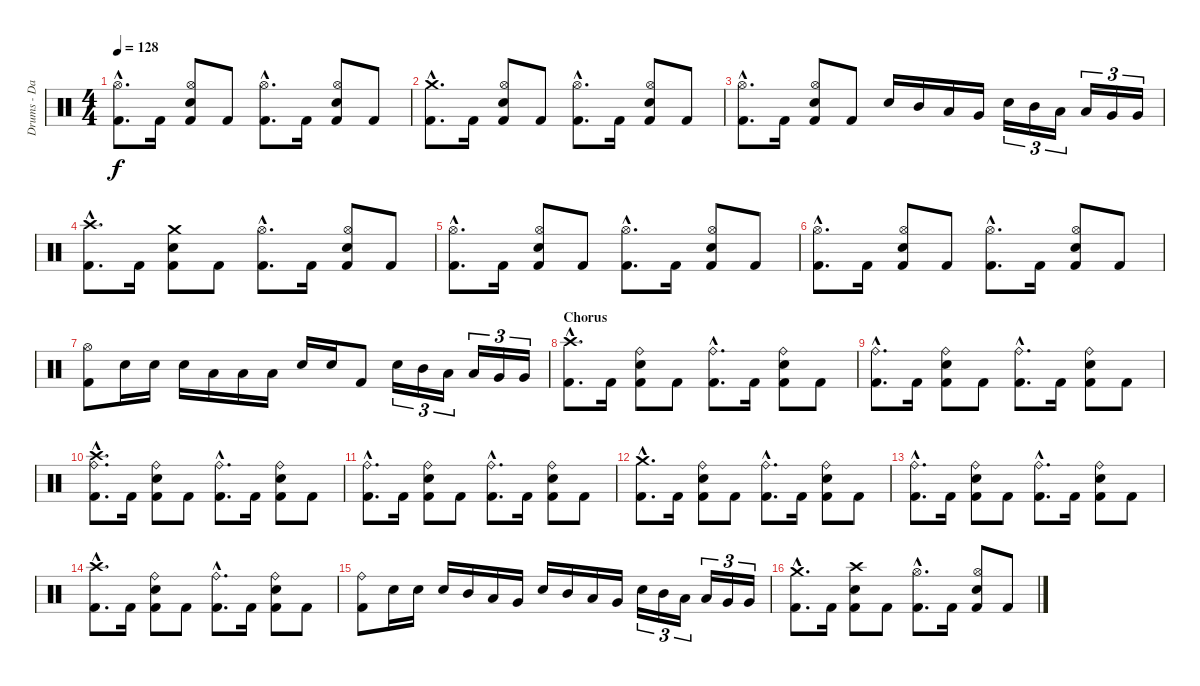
\track ("Drums - Daniel Zimmermann" "Drums - Da") {instrument percussion}
\staff {score}
\articulation defaults
\ts (4 4)
\tempo 128
\clef neutral
\ks c
("Kick (hit) 2"{hac} "Hi-Hat (open)"{hac}).8{d dy f} "Kick (hit) 2".16 ("Kick (hit) 2" "Electric Snare (hit)" "Hi-Hat (open)").8 "Kick (hit) 2".8 ("Kick (hit) 2"{hac} "Hi-Hat (open)"{hac}).8{d} "Kick (hit) 2".16 ("Kick (hit) 2" "Electric Snare (hit)" "Hi-Hat (open)").8 "Kick (hit) 2".8 |
("Kick (hit) 2"{hac} "Crash medium (hit)"{hac}).8{d} "Kick (hit) 2".16 ("Kick (hit) 2" "Electric Snare (hit)" "Hi-Hat (open)").8 "Kick (hit) 2".8 ("Kick (hit) 2"{hac} "Hi-Hat (open)"{hac}).8{d} "Kick (hit) 2".16 ("Kick (hit) 2" "Electric Snare (hit)" "Hi-Hat (open)").8 "Kick (hit) 2".8 |
("Kick (hit) 2"{hac} "Hi-Hat (open)"{hac}).8{d} "Kick (hit) 2".16 ("Kick (hit) 2" "Electric Snare (hit)" "Hi-Hat (open)").8 "Kick (hit) 2".8 "Electric Snare (hit)".16 "Mid Tom (hit)".16 "Low Tom (hit)".16 "Very Low Tom (hit)".16 "Electric Snare (hit)".16{tu (3 2)} "Mid Tom (hit)".16{tu (3 2)} "Low Tom (hit)".16{tu (3 2)} "Low Tom (hit)".16{tu (3 2)} "Very Low Tom (hit)".16{tu (3 2)} "Very Low Tom (hit)".16{tu (3 2)} |
("Kick (hit) 2"{hac} "Crash high (hit)"{hac}).8{d} "Kick (hit) 2".16 ("Kick (hit) 2" "Electric Snare (hit)" "Crash medium (hit)").8 "Kick (hit) 2".8 ("Kick (hit) 2"{hac} "Hi-Hat (open)"{hac}).8{d} "Kick (hit) 2".16 ("Kick (hit) 2" "Electric Snare (hit)" "Hi-Hat (open)").8 "Kick (hit) 2".8 |
("Kick (hit) 2"{hac} "Hi-Hat (open)"{hac}).8{d} "Kick (hit) 2".16 ("Kick (hit) 2" "Electric Snare (hit)" "Hi-Hat (open)").8 "Kick (hit) 2".8 ("Kick (hit) 2"{hac} "Hi-Hat (open)"{hac}).8{d} "Kick (hit) 2".16 ("Kick (hit) 2" "Electric Snare (hit)" "Hi-Hat (open)").8 "Kick (hit) 2".8 |
("Kick (hit) 2"{hac} "Hi-Hat (open)"{hac}).8{d} "Kick (hit) 2".16 ("Kick (hit) 2" "Electric Snare (hit)" "Hi-Hat (open)").8 "Kick (hit) 2".8 ("Kick (hit) 2"{hac} "Hi-Hat (open)"{hac}).8{d} "Kick (hit) 2".16 ("Kick (hit) 2" "Electric Snare (hit)" "Hi-Hat (open)").8 "Kick (hit) 2".8 |
("Kick (hit) 2" "Hi-Hat (open)").8 "Electric Snare (hit)".16 "Electric Snare (hit)".16 "Electric Snare (hit)".16 "Low Tom (hit)".16 "Low Tom (hit)".16 "Low Tom (hit)".16 "Electric Snare (hit)".16 "Electric Snare (hit)".16 "Kick (hit) 2".8 "Electric Snare (hit)".16{tu (3 2)} "Mid Tom (hit)".16{tu (3 2)} "Low Tom (hit)".16{tu (3 2)} "Low Tom (hit)".16{tu (3 2)} "Very Low Tom (hit)".16{tu (3 2)} "Very Low Tom (hit)".16{tu (3 2)} |
\section ("" "Chorus")
("Kick (hit) 2"{hac} "Crash high (hit)"{hac}).8{d} "Kick (hit) 2".16 ("Kick (hit) 2" "Electric Snare (hit)" "Ride (bell)").8 "Kick (hit) 2".8 ("Kick (hit) 2"{hac} "Ride (bell)"{hac}).8{d} "Kick (hit) 2".16 ("Kick (hit) 2" "Electric Snare (hit)" "Ride (bell)").8 "Kick (hit) 2".8 |
("Kick (hit) 2"{hac} "Ride (bell)"{hac}).8{d} "Kick (hit) 2".16 ("Kick (hit) 2" "Electric Snare (hit)" "Ride (bell)").8 "Kick (hit) 2".8 ("Kick (hit) 2"{hac} "Ride (bell)"{hac}).8{d} "Kick (hit) 2".16 ("Kick (hit) 2" "Electric Snare (hit)" "Ride (bell)").8 "Kick (hit) 2".8 |
("Kick (hit) 2"{hac} "Crash high (hit)"{hac} "Ride (bell)"{hac}).8{d} "Kick (hit) 2".16 ("Kick (hit) 2" "Electric Snare (hit)" "Ride (bell)").8 "Kick (hit) 2".8 ("Kick (hit) 2"{hac} "Ride (bell)"{hac}).8{d} "Kick (hit) 2".16 ("Kick (hit) 2" "Electric Snare (hit)" "Ride (bell)").8 "Kick (hit) 2".8 |
("Kick (hit) 2"{hac} "Ride (bell)"{hac}).8{d} "Kick (hit) 2".16 ("Kick (hit) 2" "Electric Snare (hit)" "Ride (bell)").8 "Kick (hit) 2".8 ("Kick (hit) 2"{hac} "Ride (bell)"{hac}).8{d} "Kick (hit) 2".16 ("Kick (hit) 2" "Electric Snare (hit)" "Ride (bell)").8 "Kick (hit) 2".8 |
("Kick (hit) 2"{hac} "Crash medium (hit)"{hac}).8{d} "Kick (hit) 2".16 ("Kick (hit) 2" "Electric Snare (hit)" "Ride (bell)").8 "Kick (hit) 2".8 ("Kick (hit) 2"{hac} "Ride (bell)"{hac}).8{d} "Kick (hit) 2".16 ("Kick (hit) 2" "Electric Snare (hit)" "Ride (bell)").8 "Kick (hit) 2".8 |
("Kick (hit) 2"{hac} "Ride (bell)"{hac}).8{d} "Kick (hit) 2".16 ("Kick (hit) 2" "Electric Snare (hit)" "Ride (bell)").8 "Kick (hit) 2".8 ("Kick (hit) 2"{hac} "Ride (bell)"{hac}).8{d} "Kick (hit) 2".16 ("Kick (hit) 2" "Electric Snare (hit)" "Ride (bell)").8 "Kick (hit) 2".8 |
("Kick (hit) 2"{hac} "Crash high (hit)"{hac}).8{d} "Kick (hit) 2".16 ("Kick (hit) 2" "Electric Snare (hit)" "Ride (bell)").8 "Kick (hit) 2".8 ("Kick (hit) 2"{hac} "Ride (bell)"{hac}).8{d} "Kick (hit) 2".16 ("Kick (hit) 2" "Electric Snare (hit)" "Ride (bell)").8 "Kick (hit) 2".8 |
("Kick (hit) 2" "Ride (bell)").8 "Electric Snare (hit)".16 "Electric Snare (hit)".16 "Electric Snare (hit)".16 "Mid Tom (hit)".16 "Low Tom (hit)".16 "Very Low Tom (hit)".16 "Electric Snare (hit)".16 "Mid Tom (hit)".16 "Low Tom (hit)".16 "Very Low Tom (hit)".16 "Electric Snare (hit)".16{tu (3 2)} "Mid Tom (hit)".16{tu (3 2)} "Low Tom (hit)".16{tu (3 2)} "Low Tom (hit)".16{tu (3 2)} "Very Low Tom (hit)".16{tu (3 2)} "Very Low Tom (hit)".16{tu (3 2)} |
("Kick (hit) 2"{hac} "Crash medium (hit)"{hac}).8{d} "Kick (hit) 2".16 ("Kick (hit) 2" "Electric Snare (hit)" "Crash high (hit)").8 "Kick (hit) 2".8 ("Kick (hit) 2"{hac} "Hi-Hat (open)"{hac}).8{d} "Kick (hit) 2".16 ("Kick (hit) 2" "Electric Snare (hit)" "Hi-Hat (open)").8 "Kick (hit) 2".8
